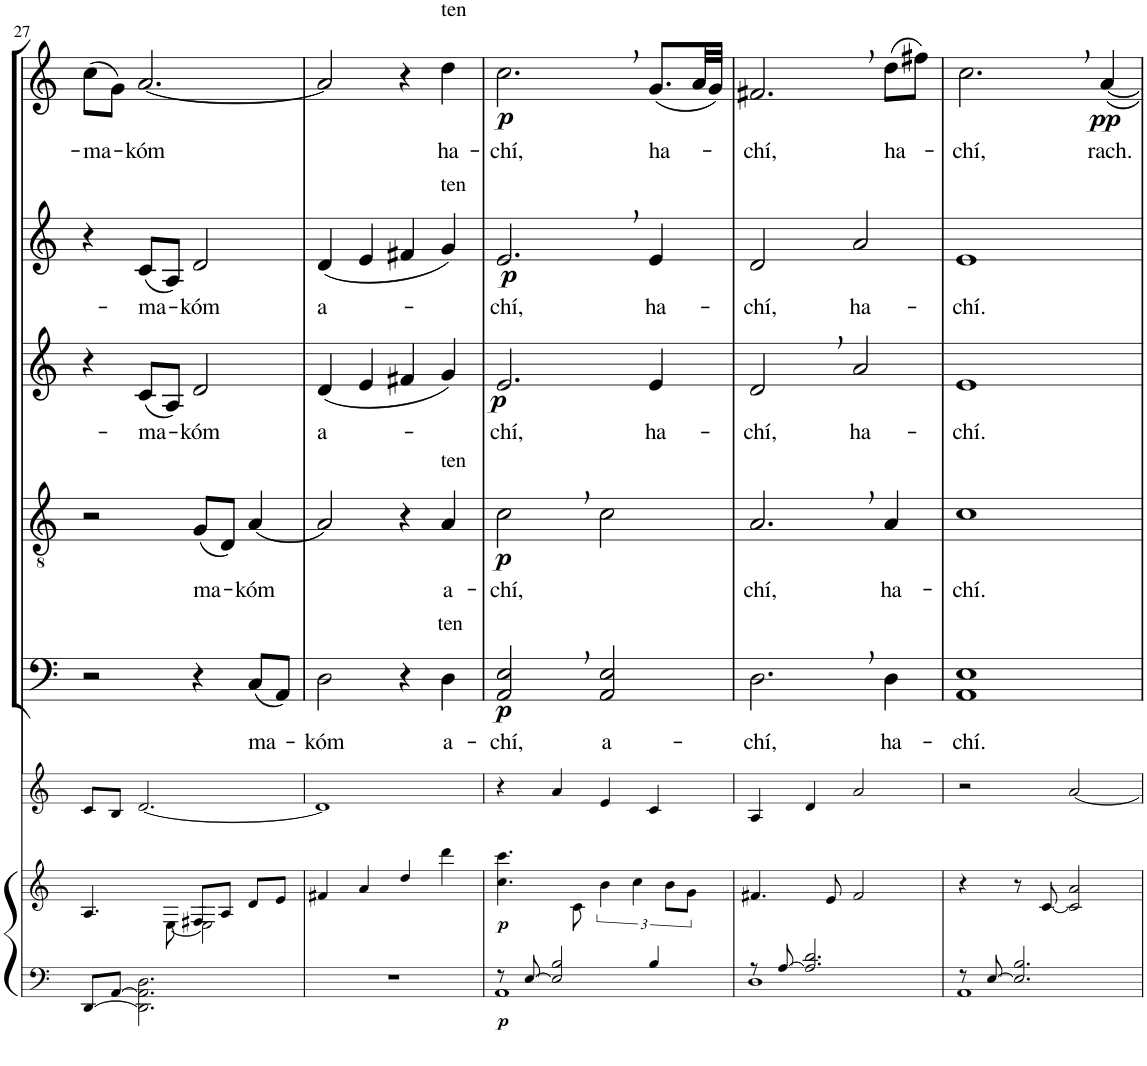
**kern	**dynam	**kern	**dynam	**kern	**kern	**text	**dynam	**kern	**text	**dynam	**kern	**text	**dynam	**kern	**text	**dynam	**kern	**text	**dynam
*part8	*part8	*part7	*part7	*part6	*part5	*part5	*part5	*part4	*part4	*part4	*part3	*part3	*part3	*part2	*part2	*part2	*part1	*part1	*part1
*staff8	*staff8	*staff7	*staff7	*staff6	*staff5	*staff5	*staff5	*staff4	*staff4	*staff4	*staff3	*staff3	*staff3	*staff2	*staff2	*staff2	*staff1	*staff1	*staff1
*I"Piano	*	*I"Pianoforte	*	*I"Violino	*I"Bassi	*	*	*I"Tenori	*	*	*I"Contralti II	*	*	*I"Contralti I	*	*	*I"Soprani	*	*
*I'Pno	*	*I'Pno	*	*I'Vln	*	*	*	*	*	*	*	*	*	*	*	*	*	*	*
!!LO:PB:g=z
*clefF4	*	*clefG2	*	*clefG2	*clefF4	*	*	*clefGv2	*	*	*clefG2	*	*	*clefG2	*	*	*clefG2	*	*
*	*	*	*	*	*	*	*	*	*	*	*	*	*	*	*	*	*Trd1c2	*	*
*k[]	*	*k[]	*	*k[]	*k[]	*	*	*k[]	*	*	*k[]	*	*	*k[]	*	*	*k[]	*	*
*M4/4	*	*M4/4	*	*M4/4	*M4/4	*	*	*M4/4	*	*	*M4/4	*	*	*M4/4	*	*	*M4/4	*	*
=27	=27	=27	=27	=27	=27	=27	=27	=27	=27	=27	=27	=27	=27	=27	=27	=27	=27	=27	=27
*	*	*^	*	*	*	*	*	*	*	*	*	*	*	*	*	*	*	*	*
!	!	!	!	!	!	!	!	!	!	!	!	!	!	!	!	!	!	!	!LO:LY:b	!
[8DD/L	.	4.A/	2ryy	.	8c/L	2r	.	.	2r	.	.	4r	.	.	4r	.	.	(8cc\L	-ma-	.
[8AA/J	.	.	.	.	8B/J	.	.	.	.	.	.	.	.	.	.	.	.	8g\J)	.	.
!	!	!	!	!	!	!	!	!	!	!	!	!	!LO:LY:b	!	!	!LO:LY:b	!	!	!LO:LY:b	!
2.DD\] 2.AA\] 2.D\	.	.	.	.	[2.d/	.	.	.	.	.	.	(8c/L	-ma-	.	(8c/L	-ma-	.	[2.a/	-kóm	.
.	.	[8E\	.	.	.	.	.	.	.	.	.	8A/J)	.	.	8A/J)	.	.	.	.	.
!	!	!	!	!	!	!	!	!	!	!LO:LY:b	!	!	!LO:LY:b	!	!	!LO:LY:b	!	!	!	!
.	.	8F#X/L	2E\]	.	.	4r	.	.	(8G/L	ma-	.	2d/	-kóm	.	2d/	-kóm	.	.	.	.
.	.	8A/J	.	.	.	.	.	.	8D/J)	.	.	.	.	.	.	.	.	.	.	.
!	!	!	!	!	!	!	!LO:LY:b	!	!	!LO:LY:b	!	!	!	!	!	!	!	!	!	!
.	.	8d/L	.	.	.	(8C/L	ma-	.	[4A/	-kóm	.	.	.	.	.	.	.	.	.	.
.	.	8e/J	.	.	.	8AA/J)	.	.	.	.	.	.	.	.	.	.	.	.	.	.
*	*	*v	*v	*	*	*	*	*	*	*	*	*	*	*	*	*	*	*	*	*
=28	=28	=28	=28	=28	=28	=28	=28	=28	=28	=28	=28	=28	=28	=28	=28	=28	=28	=28	=28
!	!	!	!	!	!	!LO:LY:b	!	!	!	!	!	!LO:LY:b	!	!	!LO:LY:b	!	!	!	!
1r	.	4f#X/	.	1d]	2D\	-kóm	.	2A/]	.	.	(4d/	a-	.	(4d/	a-	.	2a/]	.	.
.	.	4a/	.	.	.	.	.	.	.	.	4e/	.	.	4e/	.	.	.	.	.
.	.	4dd/	.	.	4r	.	.	4r	.	.	4f#X/	.	.	4f#X/	.	.	4r	.	.
!	!	!	!	!	!	!	!	!	!	!	!	!	!	!	!	!	!LO:TX:a:t=ten	!	!
!	!	!	!	!	!	!	!	!	!	!	!	!	!	!LO:TX:a:t=ten	!	!	!	!	!
!	!	!	!	!	!	!	!	!LO:TX:a:t=ten	!	!	!	!	!	!	!	!	!	!	!
!	!	!	!	!	!LO:TX:a:t=ten	!	!	!	!	!	!	!	!	!	!	!	!	!	!
!	!	!	!	!	!	!LO:LY:b	!	!	!LO:LY:b	!	!	!	!	!	!	!	!	!LO:LY:b	!
.	.	4ddd\	.	.	4D\	a-	.	4A/	a-	.	4g/)	.	.	4g/)	.	.	4dd\	ha-	.
=29	=29	=29	=29	=29	=29	=29	=29	=29	=29	=29	=29	=29	=29	=29	=29	=29	=29	=29	=29
*^	*	*	*	*	*	*	*	*	*	*	*	*	*	*	*	*	*	*	*
!	!	!LO:DY:b	!	!LO:DY:b	!	!	!LO:LY:b	!LO:DY:b	!	!LO:LY:b	!LO:DY:b	!	!LO:LY:b	!LO:DY:b	!	!LO:LY:b	!LO:DY:b	!	!LO:LY:b	!LO:DY:b
8r	1AA	p	4.cc\ 4.ccc\	p	4r	2AA/, 2E/,	-chí,	p	2c,\	-chí,	p	2.e/	-chí,	p	2.e,/	-chí,	p	2.cc,\	-chí,	p
[8E/	.	.	.	.	.	.	.	.	.	.	.	.	.	.	.	.	.	.	.	.
2E/] 2B/	.	.	.	.	4a/	.	.	.	.	.	.	.	.	.	.	.	.	.	.	.
.	.	.	8c\	.	.	.	.	.	.	.	.	.	.	.	.	.	.	.	.	.
!	!	!	!	!	!	!	!LO:LY:b	!	!	!	!	!	!	!	!	!	!	!	!	!
.	.	.	6b\	.	4e/	2AA/ 2E/	a-	.	2c\	.	.	.	.	.	.	.	.	.	.	.
.	.	.	6cc\	.	.	.	.	.	.	.	.	.	.	.	.	.	.	.	.	.
!	!	!	!	!	!	!	!	!	!	!	!	!	!LO:LY:b	!	!	!LO:LY:b	!	!	!LO:LY:b	!
4B/	.	.	.	.	4c/	.	.	.	.	.	.	4e/	ha-	.	4e/	ha-	.	(8.g/L	ha-	.
.	.	.	12b\L	.	.	.	.	.	.	.	.	.	.	.	.	.	.	.	.	.
.	.	.	12g\J	.	.	.	.	.	.	.	.	.	.	.	.	.	.	.	.	.
.	.	.	.	.	.	.	.	.	.	.	.	.	.	.	.	.	.	32a/LL	.	.
.	.	.	.	.	.	.	.	.	.	.	.	.	.	.	.	.	.	32g/JJJ)	.	.
=30	=30	=30	=30	=30	=30	=30	=30	=30	=30	=30	=30	=30	=30	=30	=30	=30	=30	=30	=30	=30
!	!	!	!	!	!	!	!LO:LY:b	!	!	!LO:LY:b	!	!	!LO:LY:b	!	!	!LO:LY:b	!	!	!LO:LY:b	!
8r	1D	.	4.f#X/	.	4A/	2.D,\	-chí,	.	2.A,/	-chí,	.	2d,/	-chí,	.	2d/	-chí,	.	2.f#X,/	-chí,	.
[8A/	.	.	.	.	.	.	.	.	.	.	.	.	.	.	.	.	.	.	.	.
2.A/] 2.d/	.	.	.	.	4d/	.	.	.	.	.	.	.	.	.	.	.	.	.	.	.
.	.	.	8e/	.	.	.	.	.	.	.	.	.	.	.	.	.	.	.	.	.
!	!	!	!	!	!	!	!	!	!	!	!	!	!LO:LY:b	!	!	!LO:LY:b	!	!	!	!
.	.	.	2f#/	.	2a/	.	.	.	.	.	.	2a/	ha-	.	2a/	ha-	.	.	.	.
!	!	!	!	!	!	!	!LO:LY:b	!	!	!LO:LY:b	!	!	!	!	!	!	!	!	!LO:LY:b	!
.	.	.	.	.	.	4D\	ha-	.	4A/	ha-	.	.	.	.	.	.	.	(8dd\L	ha-	.
.	.	.	.	.	.	.	.	.	.	.	.	.	.	.	.	.	.	8ff#X\J)	.	.
=31	=31	=31	=31	=31	=31	=31	=31	=31	=31	=31	=31	=31	=31	=31	=31	=31	=31	=31	=31	=31
!	!	!	!	!	!	!	!LO:LY:b	!	!	!LO:LY:b	!	!	!LO:LY:b	!	!	!LO:LY:b	!	!	!LO:LY:b	!
8r	1AA	.	4r	.	2r	1AA 1E	-chí.	.	1c	-chí.	.	1e	-chí.	.	1e	-chí.	.	2.cc,\	-chí,	.
[8E/	.	.	.	.	.	.	.	.	.	.	.	.	.	.	.	.	.	.	.	.
2.E/] 2.B/	.	.	8r	.	.	.	.	.	.	.	.	.	.	.	.	.	.	.	.	.
.	.	.	[8c/	.	.	.	.	.	.	.	.	.	.	.	.	.	.	.	.	.
.	.	.	2c/] 2a/	.	[2a/	.	.	.	.	.	.	.	.	.	.	.	.	.	.	.
!	!	!	!	!	!	!	!	!	!	!	!	!	!	!	!	!	!	!	!LO:LY:b	!LO:DY:b
.	.	.	.	.	.	.	.	.	.	.	.	.	.	.	.	.	.	[4a/	rach.	pp
*v	*v	*	*	*	*	*	*	*	*	*	*	*	*	*	*	*	*	*	*	*
=	=	=	=	=	=	=	=	=	=	=	=	=	=	=	=	=	=	=	=
*-	*-	*-	*-	*-	*-	*-	*-	*-	*-	*-	*-	*-	*-	*-	*-	*-	*-	*-	*-
